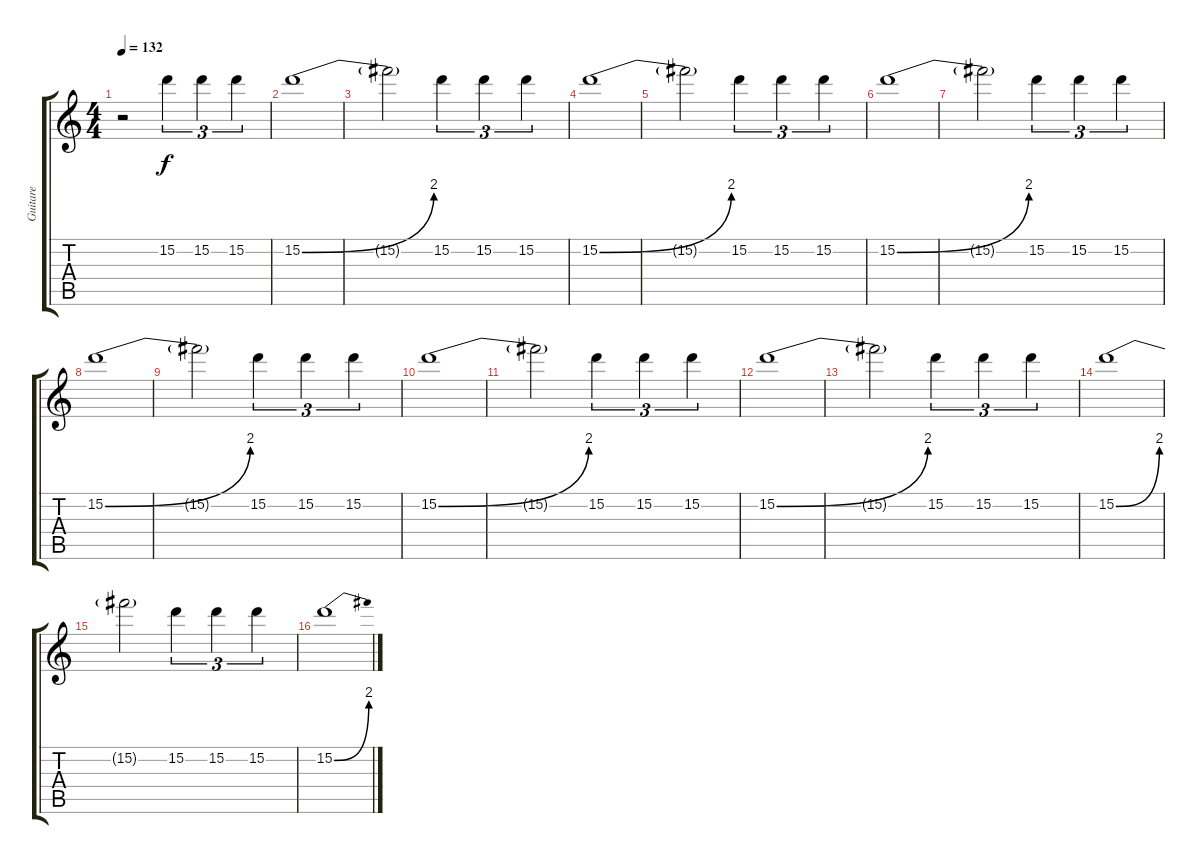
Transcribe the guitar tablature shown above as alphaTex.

\track ("Guitare" "Guitare") {instrument distortionguitar}
\staff {score tabs}
\tuning (E4 B3 G3 D3 A2 E2) {hide}
\ts (4 4)
\tempo 132
\clef g2
\ks c
r.2{dy f instrument distortionguitar} 15.2.4{tu (3 2)} 15.2.4{tu (3 2)} 15.2.4{tu (3 2)} |
15.2{be (bend 0 0 60 8)}.1 |
15.2{t}.2 15.2.4{tu (3 2)} 15.2.4{tu (3 2)} 15.2.4{tu (3 2)} |
15.2{be (bend 0 0 60 8)}.1 |
15.2{t}.2 15.2.4{tu (3 2)} 15.2.4{tu (3 2)} 15.2.4{tu (3 2)} |
15.2{be (bend 0 0 60 8)}.1 |
15.2{t}.2 15.2.4{tu (3 2)} 15.2.4{tu (3 2)} 15.2.4{tu (3 2)} |
15.2{be (bend 0 0 60 8)}.1 |
15.2{t}.2 15.2.4{tu (3 2)} 15.2.4{tu (3 2)} 15.2.4{tu (3 2)} |
15.2{be (bend 0 0 60 8)}.1 |
15.2{t}.2 15.2.4{tu (3 2)} 15.2.4{tu (3 2)} 15.2.4{tu (3 2)} |
15.2{be (bend 0 0 60 8)}.1 |
15.2{t}.2 15.2.4{tu (3 2)} 15.2.4{tu (3 2)} 15.2.4{tu (3 2)} |
15.2{be (bend 0 0 60 8)}.1 |
15.2{t}.2 15.2.4{tu (3 2)} 15.2.4{tu (3 2)} 15.2.4{tu (3 2)} |
15.2{be (bend 0 0 60 8)}.1
